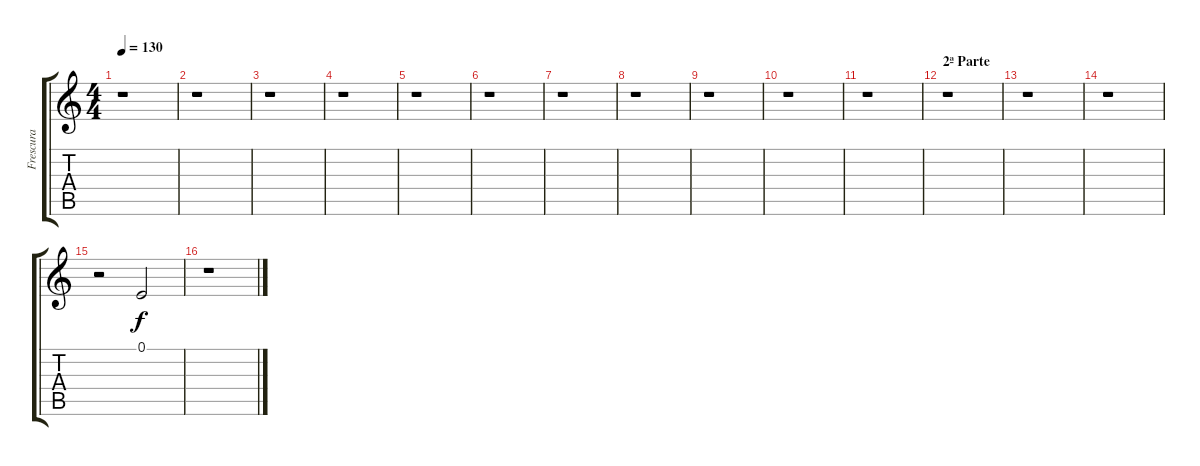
\track ("Frescura" "Frescura") {instrument reversecymbal}
\staff {score tabs}
\tuning (E4 B3 G3 D3 A2 E2) {hide}
\ts (4 4)
\tempo 130
\clef g2
\ks c
r.1{dy f} |
r.1 |
r.1 |
r.1 |
r.1 |
r.1 |
r.1 |
r.1 |
r.1 |
r.1 |
r.1 |
\section ("" "2ª Parte")
r.1 |
r.1 |
r.1 |
r.2 0.1.2 |
r.1
